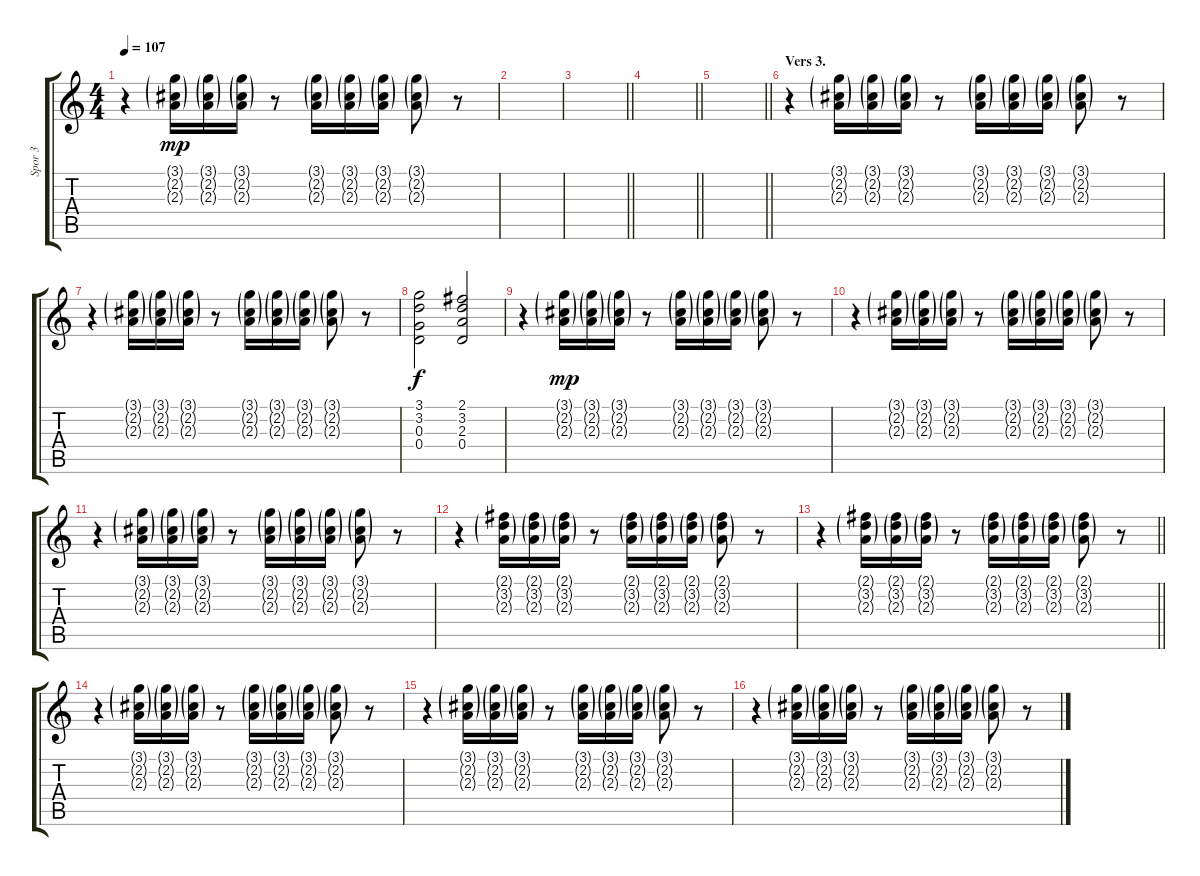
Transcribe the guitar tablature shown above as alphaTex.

\track ("Spor 3" "Spor 3") {instrument electricguitarclean}
\staff {score tabs}
\tuning (E4 B3 G3 D3 A2 E2) {hide}
\ts (4 4)
\tempo 107
\clef g2
\ks c
r.4{dy mp} (3.1{g} 2.2{g} 2.3{g}).16 (3.1{g} 2.2{g} 2.3{g}).16 (3.1{g} 2.2{g} 2.3{g}).16 r.8 (3.1{g} 2.2{g} 2.3{g}).16 (3.1{g} 2.2{g} 2.3{g}).16 (3.1{g} 2.2{g} 2.3{g}).16 (3.1{g} 2.2{g} 2.3{g}).8 r.8 |
|
\barLineRight lightlight
|
\barLineRight lightlight
|
\barLineRight lightlight
|
\section ("" "Vers 3.")
r.4 (3.1{g} 2.2{g} 2.3{g}).16 (3.1{g} 2.2{g} 2.3{g}).16 (3.1{g} 2.2{g} 2.3{g}).16 r.8 (3.1{g} 2.2{g} 2.3{g}).16 (3.1{g} 2.2{g} 2.3{g}).16 (3.1{g} 2.2{g} 2.3{g}).16 (3.1{g} 2.2{g} 2.3{g}).8 r.8 |
r.4 (3.1{g} 2.2{g} 2.3{g}).16 (3.1{g} 2.2{g} 2.3{g}).16 (3.1{g} 2.2{g} 2.3{g}).16 r.8 (3.1{g} 2.2{g} 2.3{g}).16 (3.1{g} 2.2{g} 2.3{g}).16 (3.1{g} 2.2{g} 2.3{g}).16 (3.1{g} 2.2{g} 2.3{g}).8 r.8 |
(3.1 3.2 0.3 0.4).2{dy f} (2.1 3.2 2.3 0.4).2 |
r.4 (3.1{g} 2.2{g} 2.3{g}).16{dy mp} (3.1{g} 2.2{g} 2.3{g}).16 (3.1{g} 2.2{g} 2.3{g}).16 r.8 (3.1{g} 2.2{g} 2.3{g}).16 (3.1{g} 2.2{g} 2.3{g}).16 (3.1{g} 2.2{g} 2.3{g}).16 (3.1{g} 2.2{g} 2.3{g}).8 r.8 |
r.4 (3.1{g} 2.2{g} 2.3{g}).16 (3.1{g} 2.2{g} 2.3{g}).16 (3.1{g} 2.2{g} 2.3{g}).16 r.8 (3.1{g} 2.2{g} 2.3{g}).16 (3.1{g} 2.2{g} 2.3{g}).16 (3.1{g} 2.2{g} 2.3{g}).16 (3.1{g} 2.2{g} 2.3{g}).8 r.8 |
r.4 (3.1{g} 2.2{g} 2.3{g}).16 (3.1{g} 2.2{g} 2.3{g}).16 (3.1{g} 2.2{g} 2.3{g}).16 r.8 (3.1{g} 2.2{g} 2.3{g}).16 (3.1{g} 2.2{g} 2.3{g}).16 (3.1{g} 2.2{g} 2.3{g}).16 (3.1{g} 2.2{g} 2.3{g}).8 r.8 |
r.4 (2.1{g} 3.2{g} 2.3{g}).16 (2.1{g} 3.2{g} 2.3{g}).16 (2.1{g} 3.2{g} 2.3{g}).16 r.8 (2.1{g} 3.2{g} 2.3{g}).16 (2.1{g} 3.2{g} 2.3{g}).16 (2.1{g} 3.2{g} 2.3{g}).16 (2.1{g} 3.2{g} 2.3{g}).8 r.8 |
\barLineRight lightlight
r.4 (2.1{g} 3.2{g} 2.3{g}).16 (2.1{g} 3.2{g} 2.3{g}).16 (2.1{g} 3.2{g} 2.3{g}).16 r.8 (2.1{g} 3.2{g} 2.3{g}).16 (2.1{g} 3.2{g} 2.3{g}).16 (2.1{g} 3.2{g} 2.3{g}).16 (2.1{g} 3.2{g} 2.3{g}).8 r.8 |
r.4 (3.1{g} 2.2{g} 2.3{g}).16 (3.1{g} 2.2{g} 2.3{g}).16 (3.1{g} 2.2{g} 2.3{g}).16 r.8 (3.1{g} 2.2{g} 2.3{g}).16 (3.1{g} 2.2{g} 2.3{g}).16 (3.1{g} 2.2{g} 2.3{g}).16 (3.1{g} 2.2{g} 2.3{g}).8 r.8 |
r.4 (3.1{g} 2.2{g} 2.3{g}).16 (3.1{g} 2.2{g} 2.3{g}).16 (3.1{g} 2.2{g} 2.3{g}).16 r.8 (3.1{g} 2.2{g} 2.3{g}).16 (3.1{g} 2.2{g} 2.3{g}).16 (3.1{g} 2.2{g} 2.3{g}).16 (3.1{g} 2.2{g} 2.3{g}).8 r.8 |
r.4 (3.1{g} 2.2{g} 2.3{g}).16 (3.1{g} 2.2{g} 2.3{g}).16 (3.1{g} 2.2{g} 2.3{g}).16 r.8 (3.1{g} 2.2{g} 2.3{g}).16 (3.1{g} 2.2{g} 2.3{g}).16 (3.1{g} 2.2{g} 2.3{g}).16 (3.1{g} 2.2{g} 2.3{g}).8 r.8
